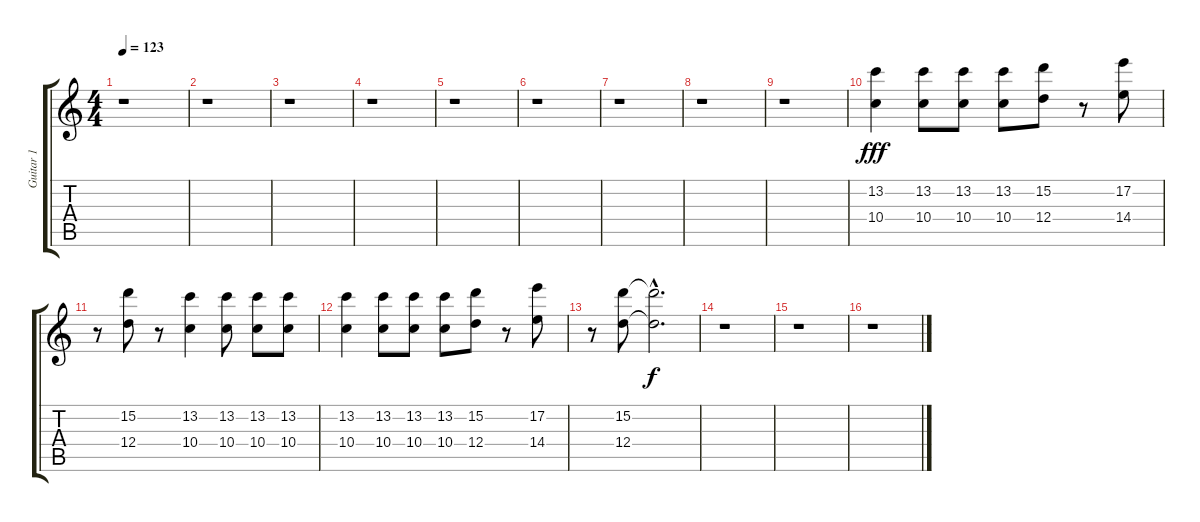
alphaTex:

\track ("Guitar 1" "Guitar 1") {instrument distortionguitar}
\staff {score tabs}
\tuning (E4 B3 G3 D3 A2 E2) {hide}
\ts (4 4)
\tempo 123
\clef g2
\ks c
r.1{dy fff} |
r.1 |
r.1 |
r.1 |
r.1 |
r.1 |
r.1 |
r.1 |
r.1 |
(13.2 10.4).4 (13.2 10.4).8 (13.2 10.4).8 (13.2 10.4).8 (15.2 12.4).8 r.8 (17.2 14.4).8 |
r.8 (15.2 12.4).8 r.8 (13.2 10.4).4 (13.2 10.4).8 (13.2 10.4).8 (13.2 10.4).8 |
(13.2 10.4).4 (13.2 10.4).8 (13.2 10.4).8 (13.2 10.4).8 (15.2 12.4).8 r.8 (17.2 14.4).8 |
r.8 (15.2 12.4).8 (15.2{hac t} 12.4{hac t}).2{d dy f} |
r.1 |
r.1 |
r.1
